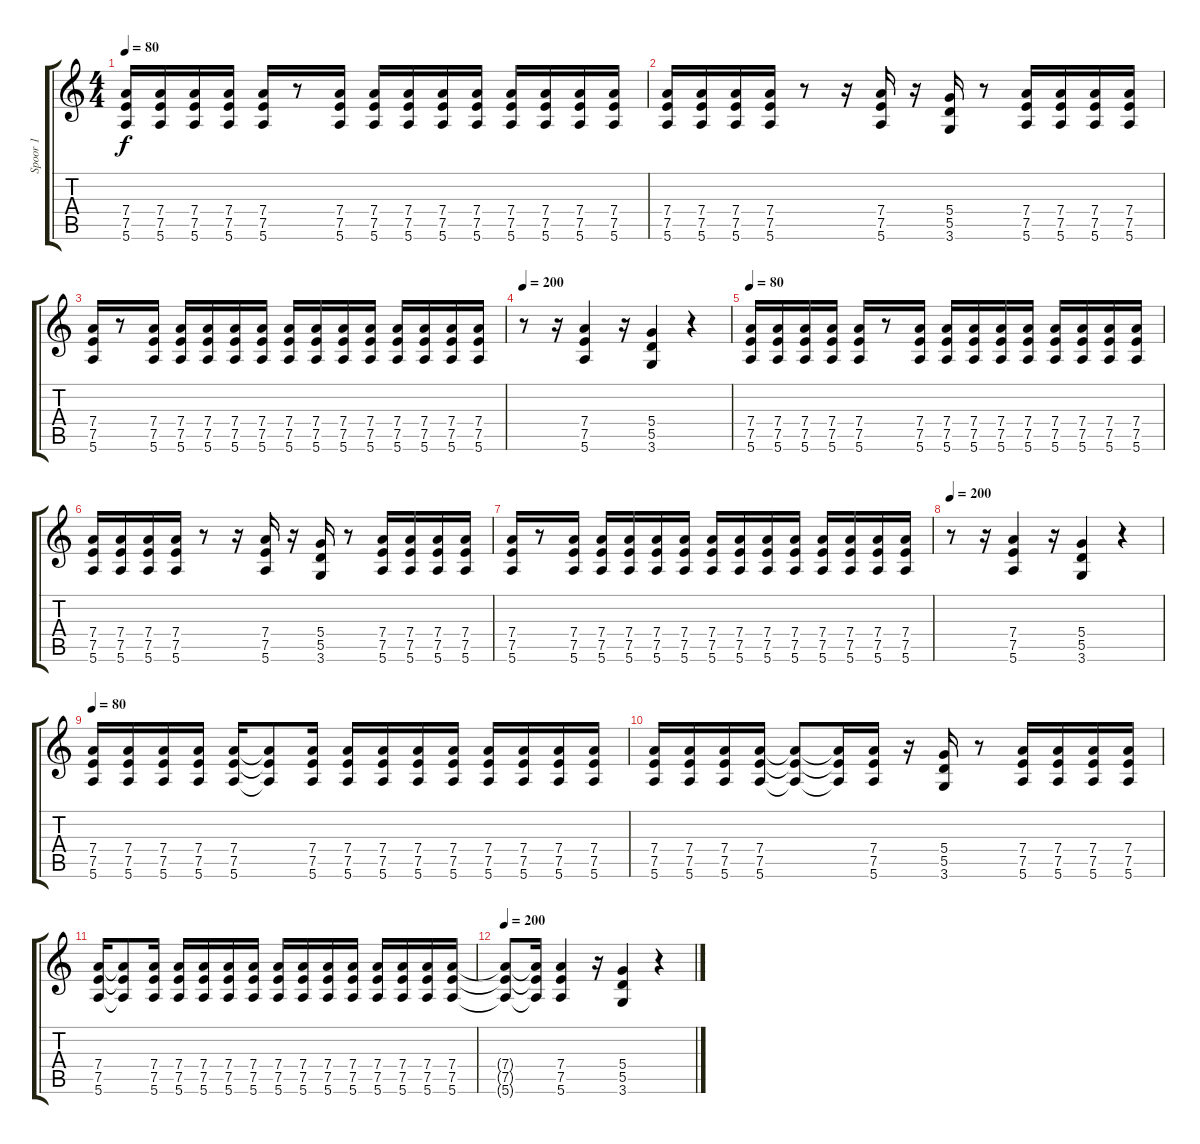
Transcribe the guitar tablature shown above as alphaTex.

\track ("Spoor 1" "Spoor 1") {instrument distortionguitar}
\staff {score tabs}
\tuning (E4 B3 G3 D3 A2 E2) {hide}
\ts (4 4)
\tempo 80
\clef g2
\ks c
(7.4 7.5 5.6).16{dy f} (7.4 7.5 5.6).16 (7.4 7.5 5.6).16 (7.4 7.5 5.6).16 (7.4 7.5 5.6).16 r.8 (7.4 7.5 5.6).16 (7.4 7.5 5.6).16 (7.4 7.5 5.6).16 (7.4 7.5 5.6).16 (7.4 7.5 5.6).16 (7.4 7.5 5.6).16 (7.4 7.5 5.6).16 (7.4 7.5 5.6).16 (7.4 7.5 5.6).16 |
(7.4 7.5 5.6).16 (7.4 7.5 5.6).16 (7.4 7.5 5.6).16 (7.4 7.5 5.6).16 r.8 r.16 (7.4 7.5 5.6).16 r.16 (5.4 5.5 3.6).16 r.8 (7.4 7.5 5.6).16 (7.4 7.5 5.6).16 (7.4 7.5 5.6).16 (7.4 7.5 5.6).16 |
(7.4 7.5 5.6).16 r.8 (7.4 7.5 5.6).16 (7.4 7.5 5.6).16 (7.4 7.5 5.6).16 (7.4 7.5 5.6).16 (7.4 7.5 5.6).16 (7.4 7.5 5.6).16 (7.4 7.5 5.6).16 (7.4 7.5 5.6).16 (7.4 7.5 5.6).16 (7.4 7.5 5.6).16 (7.4 7.5 5.6).16 (7.4 7.5 5.6).16 (7.4 7.5 5.6).16 |
\tempo 200
r.8 r.16 (7.4 7.5 5.6).4 r.16 (5.4 5.5 3.6).4 r.4 |
\tempo 80
(7.4 7.5 5.6).16 (7.4 7.5 5.6).16 (7.4 7.5 5.6).16 (7.4 7.5 5.6).16 (7.4 7.5 5.6).16 r.8 (7.4 7.5 5.6).16 (7.4 7.5 5.6).16 (7.4 7.5 5.6).16 (7.4 7.5 5.6).16 (7.4 7.5 5.6).16 (7.4 7.5 5.6).16 (7.4 7.5 5.6).16 (7.4 7.5 5.6).16 (7.4 7.5 5.6).16 |
(7.4 7.5 5.6).16 (7.4 7.5 5.6).16 (7.4 7.5 5.6).16 (7.4 7.5 5.6).16 r.8 r.16 (7.4 7.5 5.6).16 r.16 (5.4 5.5 3.6).16 r.8 (7.4 7.5 5.6).16 (7.4 7.5 5.6).16 (7.4 7.5 5.6).16 (7.4 7.5 5.6).16 |
(7.4 7.5 5.6).16 r.8 (7.4 7.5 5.6).16 (7.4 7.5 5.6).16 (7.4 7.5 5.6).16 (7.4 7.5 5.6).16 (7.4 7.5 5.6).16 (7.4 7.5 5.6).16 (7.4 7.5 5.6).16 (7.4 7.5 5.6).16 (7.4 7.5 5.6).16 (7.4 7.5 5.6).16 (7.4 7.5 5.6).16 (7.4 7.5 5.6).16 (7.4 7.5 5.6).16 |
\tempo 200
r.8 r.16 (7.4 7.5 5.6).4 r.16 (5.4 5.5 3.6).4 r.4 |
\tempo 80
(7.4 7.5 5.6).16 (7.4 7.5 5.6).16 (7.4 7.5 5.6).16 (7.4 7.5 5.6).16 (7.4 7.5 5.6).16 (7.4{t} 7.5{t} 5.6{t}).8 (7.4 7.5 5.6).16 (7.4 7.5 5.6).16 (7.4 7.5 5.6).16 (7.4 7.5 5.6).16 (7.4 7.5 5.6).16 (7.4 7.5 5.6).16 (7.4 7.5 5.6).16 (7.4 7.5 5.6).16 (7.4 7.5 5.6).16 |
(7.4 7.5 5.6).16 (7.4 7.5 5.6).16 (7.4 7.5 5.6).16 (7.4 7.5 5.6).16 (7.4{t} 7.5{t} 5.6{t}).8 (7.4{t} 7.5{t} 5.6{t}).16 (7.4 7.5 5.6).16 r.16 (5.4 5.5 3.6).16 r.8 (7.4 7.5 5.6).16 (7.4 7.5 5.6).16 (7.4 7.5 5.6).16 (7.4 7.5 5.6).16 |
(7.4 7.5 5.6).16 (7.4{t} 7.5{t} 5.6{t}).8 (7.4 7.5 5.6).16 (7.4 7.5 5.6).16 (7.4 7.5 5.6).16 (7.4 7.5 5.6).16 (7.4 7.5 5.6).16 (7.4 7.5 5.6).16 (7.4 7.5 5.6).16 (7.4 7.5 5.6).16 (7.4 7.5 5.6).16 (7.4 7.5 5.6).16 (7.4 7.5 5.6).16 (7.4 7.5 5.6).16 (7.4 7.5 5.6).16 |
\tempo 200
(7.4{t} 7.5{t} 5.6{t}).8 (7.4{t} 7.5{t} 5.6{t}).16 (7.4 7.5 5.6).4 r.16 (5.4 5.5 3.6).4 r.4
